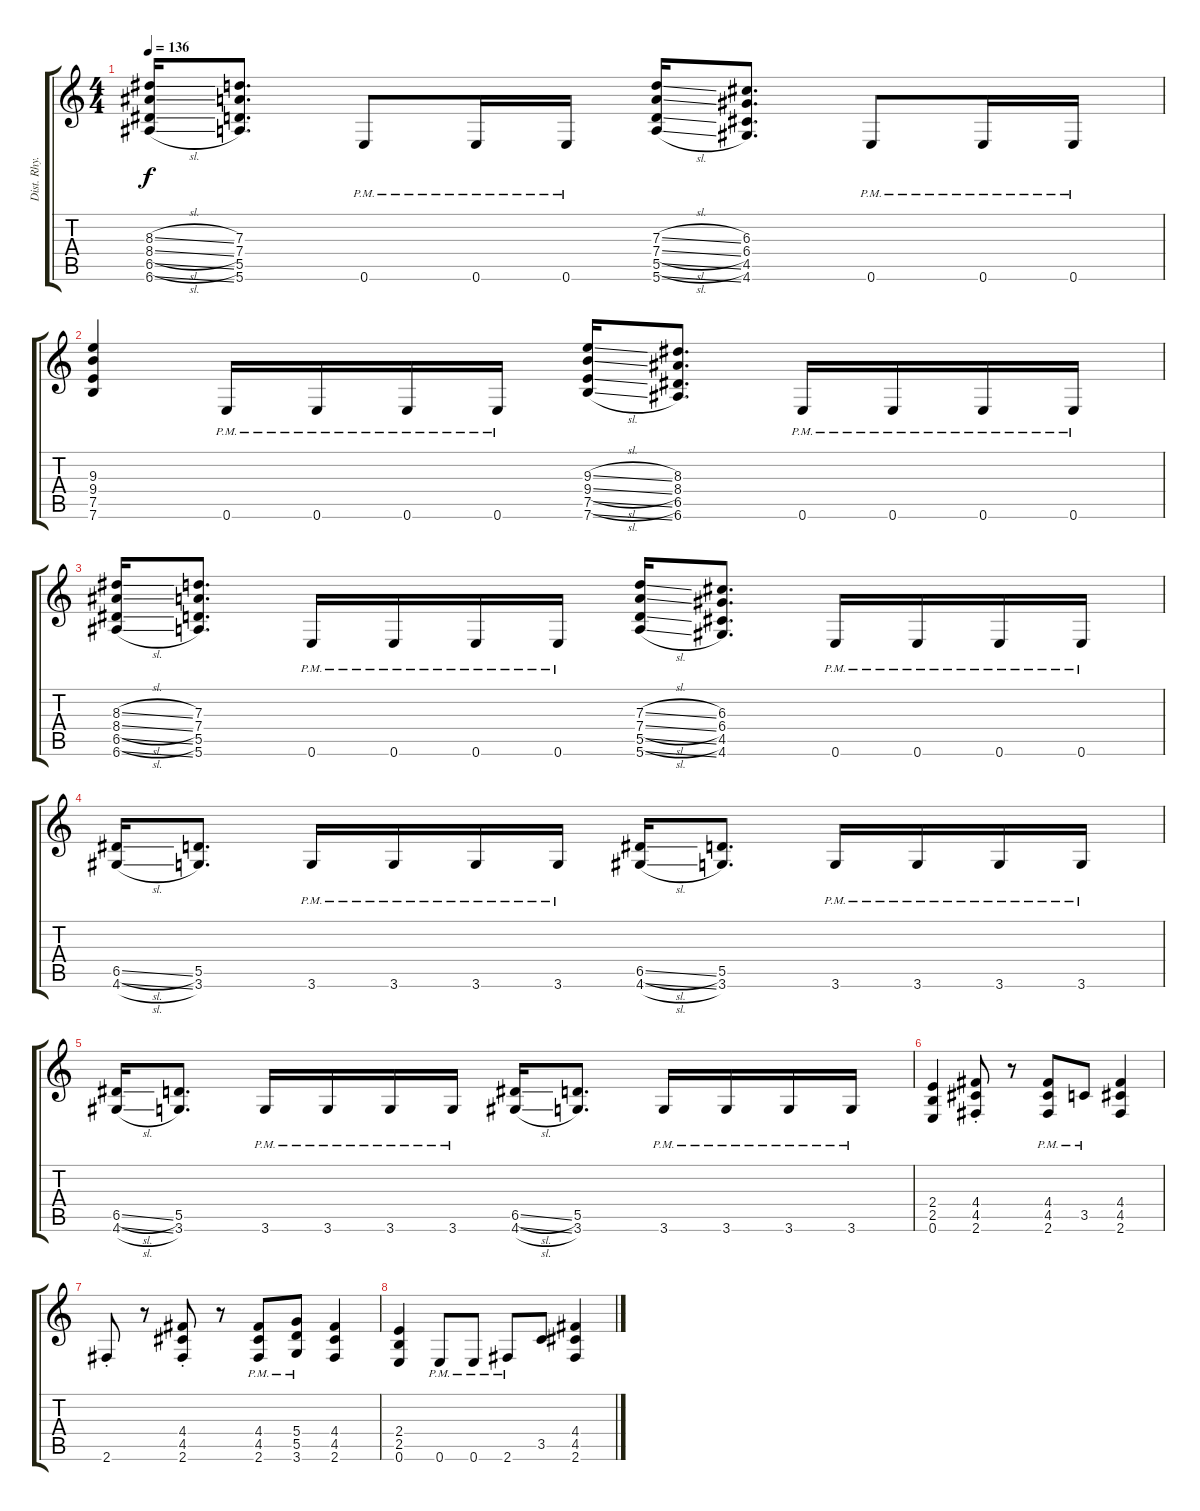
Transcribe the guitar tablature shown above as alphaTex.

\track ("Dist. Rhy. Guitar" "Dist. Rhy.") {instrument distortionguitar}
\staff {score tabs}
\tuning (E4 B3 G3 D3 A2 E2) {hide}
\ts (4 4)
\tempo 136
\clef g2
\ks c
(8.3{sl} 8.4{sl} 6.5{sl} 6.6{sl}).16{dy f} (7.3 7.4 5.5 5.6).8{d} 0.6{pm}.8 0.6{pm}.16 0.6{pm}.16 (7.3{sl} 7.4{sl} 5.5{sl} 5.6{sl}).16 (6.3 6.4 4.5 4.6).8{d} 0.6{pm}.8 0.6{pm}.16 0.6{pm}.16 |
(9.3 9.4 7.5 7.6).4 0.6{pm}.16 0.6{pm}.16 0.6{pm}.16 0.6{pm}.16 (9.3{sl} 9.4{sl} 7.5{sl} 7.6{sl}).16 (8.3 8.4 6.5 6.6).8{d} 0.6{pm}.16 0.6{pm}.16 0.6{pm}.16 0.6{pm}.16 |
(8.3{sl} 8.4{sl} 6.5{sl} 6.6{sl}).16 (7.3 7.4 5.5 5.6).8{d} 0.6{pm}.16 0.6{pm}.16 0.6{pm}.16 0.6{pm}.16 (7.3{sl} 7.4{sl} 5.5{sl} 5.6{sl}).16 (6.3 6.4 4.5 4.6).8{d} 0.6{pm}.16 0.6{pm}.16 0.6{pm}.16 0.6{pm}.16 |
(6.5{sl} 4.6{sl}).16 (5.5 3.6).8{d} 3.6{pm}.16 3.6{pm}.16 3.6{pm}.16 3.6{pm}.16 (6.5{sl} 4.6{sl}).16 (5.5 3.6).8{d} 3.6{pm}.16 3.6{pm}.16 3.6{pm}.16 3.6{pm}.16 |
(6.5{sl} 4.6{sl}).16 (5.5 3.6).8{d} 3.6{pm}.16 3.6{pm}.16 3.6{pm}.16 3.6{pm}.16 (6.5{sl} 4.6{sl}).16 (5.5 3.6).8{d} 3.6{pm}.16 3.6{pm}.16 3.6{pm}.16 3.6{pm}.16 |
(2.4 2.5 0.6).4 (4.4{st} 4.5{st} 2.6{st}).8 r.8 (4.4{pm} 4.5{pm} 2.6{pm}).8 3.5{pm}.8 (4.4 4.5 2.6).4 |
2.6{st}.8 r.8 (4.4{st} 4.5{st} 2.6{st}).8 r.8 (4.4{pm} 4.5{pm} 2.6{pm}).8 (5.4{pm} 5.5{pm} 3.6{pm}).8 (4.4 4.5 2.6).4 |
(2.4 2.5 0.6).4 0.6{pm}.8 0.6{pm}.8 2.6{pm}.8 3.5.8 (4.4 4.5 2.6).4
